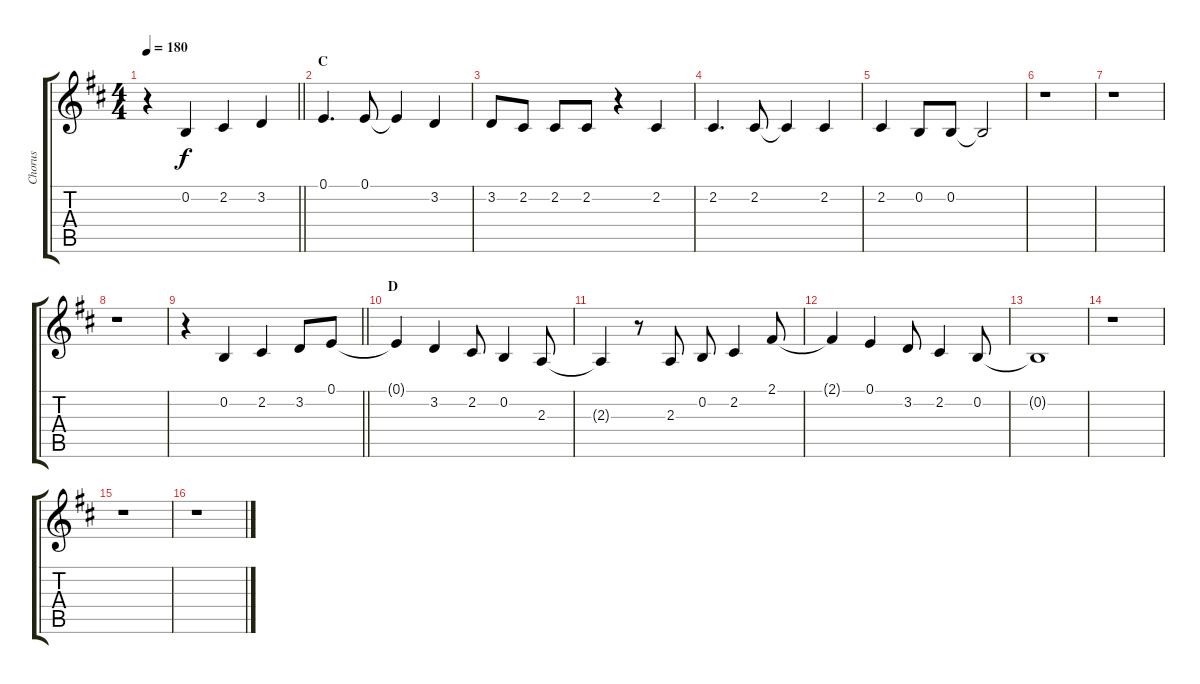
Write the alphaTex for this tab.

\track ("Chorus" "Chorus") {instrument voiceoohs}
\staff {score tabs}
\tuning (E4 B3 G3 D3 A2 E2) {hide}
\ts (4 4)
\tempo 180
\clef g2
\barLineRight lightlight
\ks d
r.4{dy f} 0.2.4 2.2.4 3.2.4 |
\section ("" "C")
0.1.4{d} 0.1.8 0.1{t}.4 3.2.4 |
3.2.8 2.2.8 2.2.8 2.2.8 r.4 2.2.4 |
2.2.4{d} 2.2.8 2.2{t}.4 2.2.4 |
2.2.4 0.2.8 0.2.8 0.2{t}.2 |
r.1 |
r.1 |
r.1 |
\barLineRight lightlight
r.4 0.2.4 2.2.4 3.2.8 0.1.8 |
\section ("" "D")
0.1{t}.4 3.2.4 2.2.8 0.2.4 2.3.8 |
2.3{t}.4 r.8 2.3.8 0.2.8 2.2.4 2.1.8 |
2.1{t}.4 0.1.4 3.2.8 2.2.4 0.2.8 |
0.2{t}.1 |
r.1 |
r.1 |
r.1
